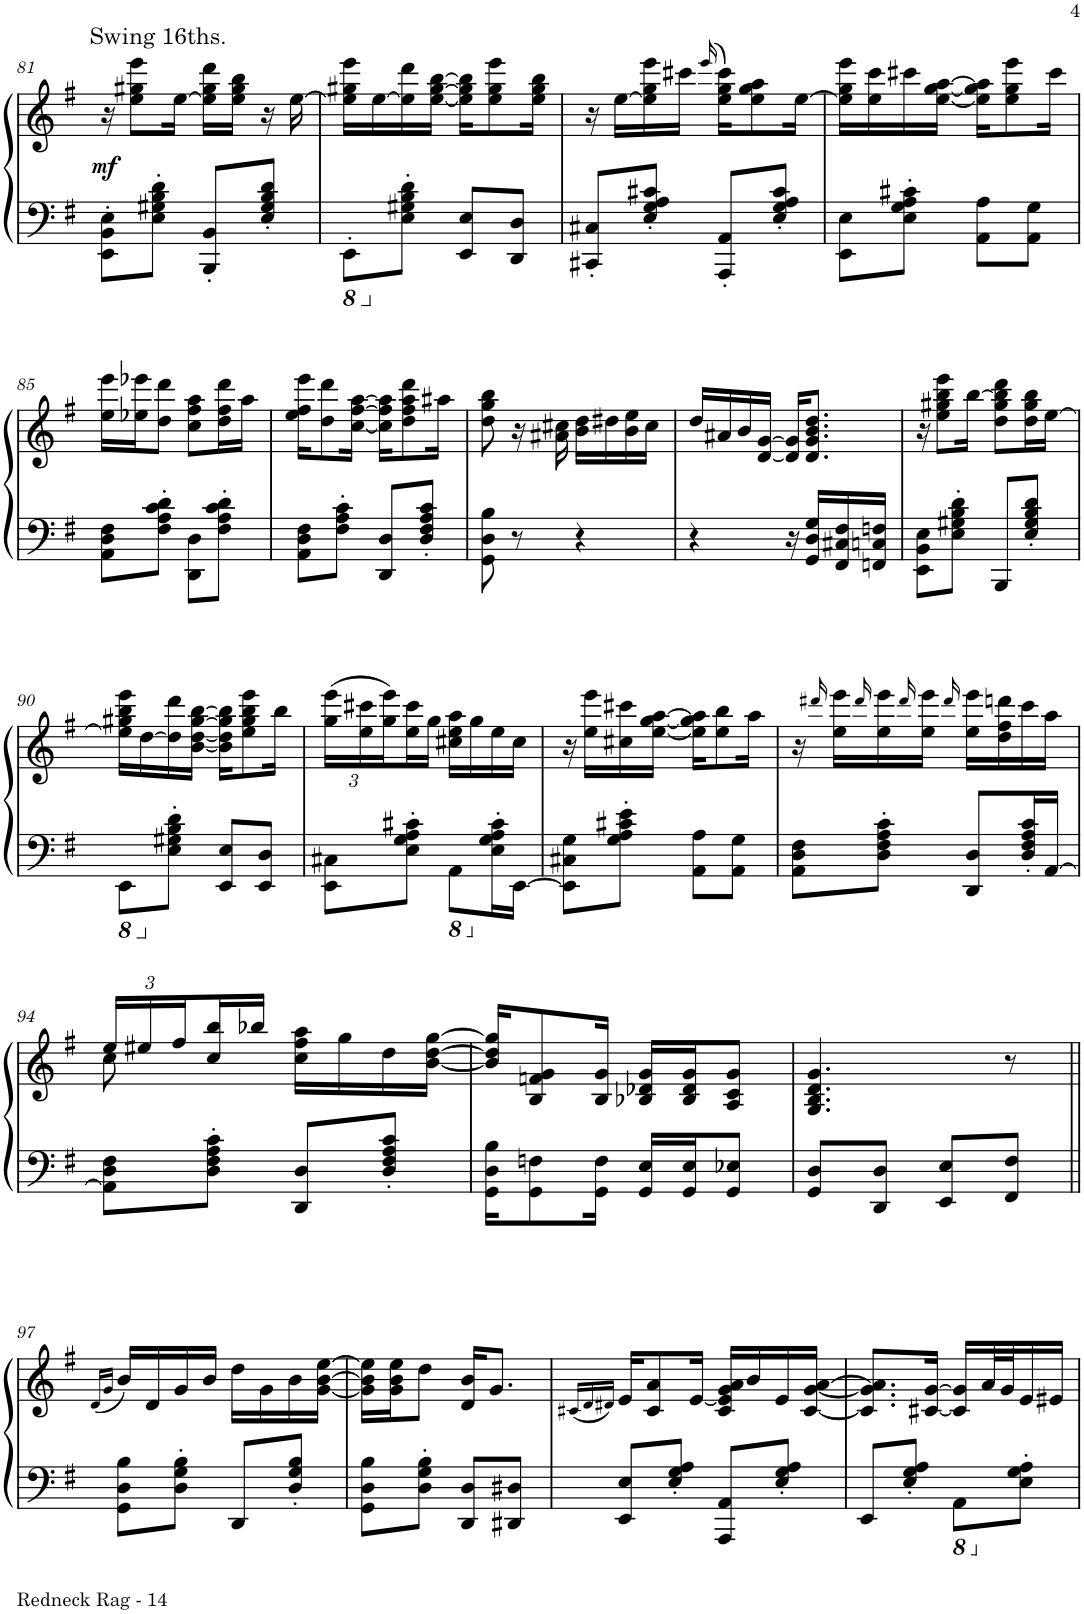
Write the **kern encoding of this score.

**kern	**kern	**dynam
*part1	*part1	*part1
*staff2	*staff1	*staff1/2
*I"Piano	*	*
*I'Pno.	*	*
!!LO:PB:g=z
*clefF4	*clefG2	*
*k[f#]	*k[f#]	*
*M2/4	*M2/4	*
=81	=81	=81
!	!LO:TX:a:t=Swing 16ths.	!
!	!	!LO:DY:b
8EE\' 8BB\' 8E\'L	16r	mf
.	8ee\ 8gg#X\ 8eee\L	.
8E\' 8G#X\' 8B\' 8d\'J	.	.
.	[16ee\Jk	.
8BBB/' 8BB/'L	16ee\] 16gg#\ 16ddd\LL	.
.	16ee\ 16gg#\ 16bb\JJ	.
8E/' 8G#/' 8B/' 8d/'J	16r	.
.	[16ee\	.
=82	=82	=82
*8ba	*	*
8EEE'\L	16ee\] 16gg#X\ 16eee\LL	.
.	[16ee\	.
*X8ba	*	*
8E\' 8G#X\' 8B\' 8d\'J	16ee\] 16ddd\	.
.	[16ee\ [16gg#\ [16bb\JJ	.
8EE/ 8E/L	16ee\] 16gg#\] 16bb\]KL	.
.	8ee\ 8gg#\ 8eee\	.
8DD/ 8D/J	.	.
.	16ee\ 16gg#\ 16bb\Jk	.
=83	=83	=83
8CC#X/' 8C#X/'L	16r	.
.	[16ee\LL	.
8E/' 8G/' 8A/' 8c#X/'J	16ee\] 16gg\ 16eee\	.
.	16ccc#X\JJ	.
.	(>16qeee/	.
8AAA/' 8AA/'L	16ee\ 16gg\ 16ccc#\KL)	.
.	8ee\ 8gg\ 8aa\	.
8E/' 8G/' 8A/' 8c#/'J	.	.
.	[16ee\Jk	.
=84	=84	=84
8EE\ 8E\L	16ee\] 16gg\ 16eee\LL	.
.	16ee\ 16ccc\	.
8E\' 8G\' 8A\' 8c#X\'J	16ccc#X\	.
.	[16ee\ [16gg\ [16aa\JJ	.
8AA\ 8A\L	16ee\] 16gg\] 16aa\]KL	.
.	8ee\ 8gg\ 8eee\	.
8AA\ 8G\J	.	.
.	16ccc#\Jk	.
!!LO:LB:g=z
=85	=85	=85
8AA\ 8D\ 8F#\L	16ee\ 16eee\LL	.
.	16ee-X\ 16eee-X\J	.
8F#\' 8A\' 8c\' 8d\'J	8dd\ 8ddd\J	.
8DD\ 8D\L	8cc\ 8ff#\ 8aa\L	.
8F#\' 8A\' 8c\' 8d\'J	16dd\ 16ff#\ 16ddd\L	.
.	16aa\JJ	.
=86	=86	=86
8AA\ 8D\ 8F#\L	16ee\ 16ff#\ 16eee\KL	.
.	8dd\ 8ddd\	.
8F#\' 8A\' 8c\'J	.	.
.	[16cc\ [16ff#\ [16aa\Jk	.
8DD/ 8D/L	16cc\] 16ff#\] 16aa\]KL	.
.	8dd\ 8ff#\ 8aa\ 8ddd\	.
8D/' 8F#/' 8A/' 8c/'J	.	.
.	16aa#X\Jk	.
=87	=87	=87
8GG\ 8D\ 8B\	8dd\ 8gg\ 8bb\	.
8r	16r	.
.	16a#X\ 16cc#X\	.
4r	16b\ 16dd\LL	.
.	16dd#X\	.
.	16b\ 16ee\	.
.	16cc#\JJ	.
=88	=88	=88
4r	16dd/LL	.
.	16a#X/	.
.	16b/	.
.	[16d/ [16g/JJ	.
16r	16d/] 16g/]KL	.
16GG/ 16D/ 16G/LL	8.d/ 8.g/ 8.b/ 8.dd/J	.
16FF#/ 16C#X/ 16F#/	.	.
16FFn/ 16Cn/ 16Fn/JJ	.	.
=89	=89	=89
8EE\ 8BB\ 8E\L	16r	.
.	8ee\ 8gg#X\ 8bb\ 8eee\L	.
8E\' 8G#X\' 8B\' 8d\'J	.	.
.	[16bb\Jk	.
8BBB/L	8dd\ 8gg#\ 8bb\] 8ddd\L	.
8E/' 8G#/' 8B/' 8d/'J	16dd\ 16gg#\ 16bb\L	.
.	[16ee\JJ	.
!!LO:LB:g=z
=90	=90	=90
*8ba	*	*
8EEE\L	16ee\] 16gg#X\ 16bb\ 16eee\LL	.
.	[16dd\	.
*X8ba	*	*
8E\' 8G#X\' 8B\' 8d\'J	16dd\] 16ddd\	.
.	[16b\ [16dd\ [16gg#\ [16bb\JJ	.
8EE/ 8E/L	16b\] 16dd\] 16gg#\] 16bb\]KL	.
.	8ee\ 8gg#\ 8bb\ 8eee\	.
8EE/ 8D/J	.	.
.	16bb\Jk	.
=91	=91	=91
*	*Xbrackettup	*
8EE\ 8C#X\L	(24gg\ 24eee\LL	.
.	24ee\ 24ccc#X\	.
.	24gg\ 24eee\)	.
8E\' 8G\' 8A\' 8c#X\'J	16ee\ 16ccc#\	.
.	16gg\JJ	.
*8ba	*	*
8AAA\L	16cc#X\ 16ee\ 16aa\LL	.
.	16gg\	.
*X8ba	*	*
16E\' 16G\' 16A\' 16c#\'L	16ee\	.
[16EE\JJ	16cc#\JJ	.
=92	=92	=92
8EE\] 8C#X\ 8G\L	16r	.
.	16ee\ 16eee\LL	.
8G\' 8A\' 8c#X\' 8e\'J	16cc#X\ 16ccc#X\	.
.	[16ee\ [16gg\ [16aa\JJ	.
8AA\ 8A\L	16ee\] 16gg\] 16aa\]KL	.
.	8ee\ 8bb\	.
8AA\ 8G\J	.	.
.	16aa\Jk	.
=93	=93	=93
8AA\ 8D\ 8F#\L	16r	.
.	16qddd#X/	.
.	16ee\ 16eee\LL	.
.	16qddd#/	.
8D\' 8F#\' 8A\' 8c\'J	16ee\ 16eee\	.
.	16qddd#/	.
.	16ee\ 16eee\JJ	.
.	16qddd#/	.
8DD/ 8D/L	16ee\ 16eee\LL	.
.	16dd\ 16ff#\ 16dddn\	.
16D/' 16F#/' 16A/' 16c/'L	16ccc\	.
[16AA/JJ	16aa\JJ	.
!!LO:LB:g=z
=94	=94	=94
*	*^	*
8AA\] 8D\ 8F#\L	24ee/LL	8cc\	.
.	24ee#X/	.	.
.	24ff#/	.	.
8D\' 8F#\' 8A\' 8c\'J	16cc/ 16bb/	4.ryy	.
.	16bb-X/JJ	.	.
8DD/ 8D/L	16cc\ 16ff#\ 16aa\LL	.	.
.	16gg\	.	.
8D/' 8F#/' 8A/' 8c/'J	16dd\	.	.
.	[16b\ [16dd\ [16gg\JJ	.	.
*	*v	*v	*
=95	=95	=95
16GG\ 16D\ 16B\KL	16b/] 16dd/] 16gg/]KL	.
8GG\ 8Fn\	8B/ 8fn/ 8g/	.
16GG\ 16F\Jk	16B/ 16g/Jk	.
16GG/ 16E/LL	16B-X/ 16d-X/ 16g/LL	.
16GG/ 16E/J	16B-/ 16d-/ 16g/J	.
8GG/ 8E-X/J	8A/ 8c/ 8g/J	.
=96	=96	=96
8GG/ 8D/L	4.G/ 4.B/ 4.d/ 4.g/	.
8DD/ 8D/J	.	.
8EE/ 8E/L	.	.
8FF#/ 8F#/J	8r	.
!!LO:LB:g=z
=97||	=97||	=97||
.	(16qd/LL	.
.	16qg/JJ	.
8GG\ 8D\ 8B\L	16b/LL)	.
.	16d/	.
8D\' 8G\' 8B\'J	16g/	.
.	16b/JJ	.
8DD/L	16dd\LL	.
.	16g\	.
8D/' 8G/' 8B/'J	16b\	.
.	[16g\ [16b\ [16ee\JJ	.
=98	=98	=98
8GG\ 8D\ 8B\L	16g\] 16b\] 16ee\]LL	.
.	16g\ 16b\ 16ee\J	.
8D\' 8G\' 8B\'J	8dd\J	.
8DD/ 8D/L	16d/ 16b/KL	.
.	8.g/J	.
8DD#X/ 8D#X/J	.	.
=99	=99	=99
.	(16qc#X/LL	.
.	16qd/	.
.	16qd#X/JJ)	.
8EE/ 8E/L	16e/KL	.
.	8c#/ 8a/	.
8E/' 8G/' 8A/'J	.	.
.	[16e/Jk	.
8AAA/ 8AA/L	16c#/ 16e/] 16g/ 16a/LL	.
.	16b/	.
8E/' 8G/' 8A/'J	16e/	.
.	[16c#/ [16g/ [16a/JJ	.
=100	=100	=100
8EE/L	8.c#/] 8.g/] 8.a/]L	.
8E/' 8G/' 8A/'J	.	.
.	[16c#X/ [16g/Jk	.
*8ba	*	*
8AAA\L	16c#/] 16g/]LL	.
.	32a/L	.
.	32g/J	.
*X8ba	*	*
8E\' 8G\' 8A\'J	16e/	.
.	16e#X/JJ	.
=	=	=
*-	*-	*-
